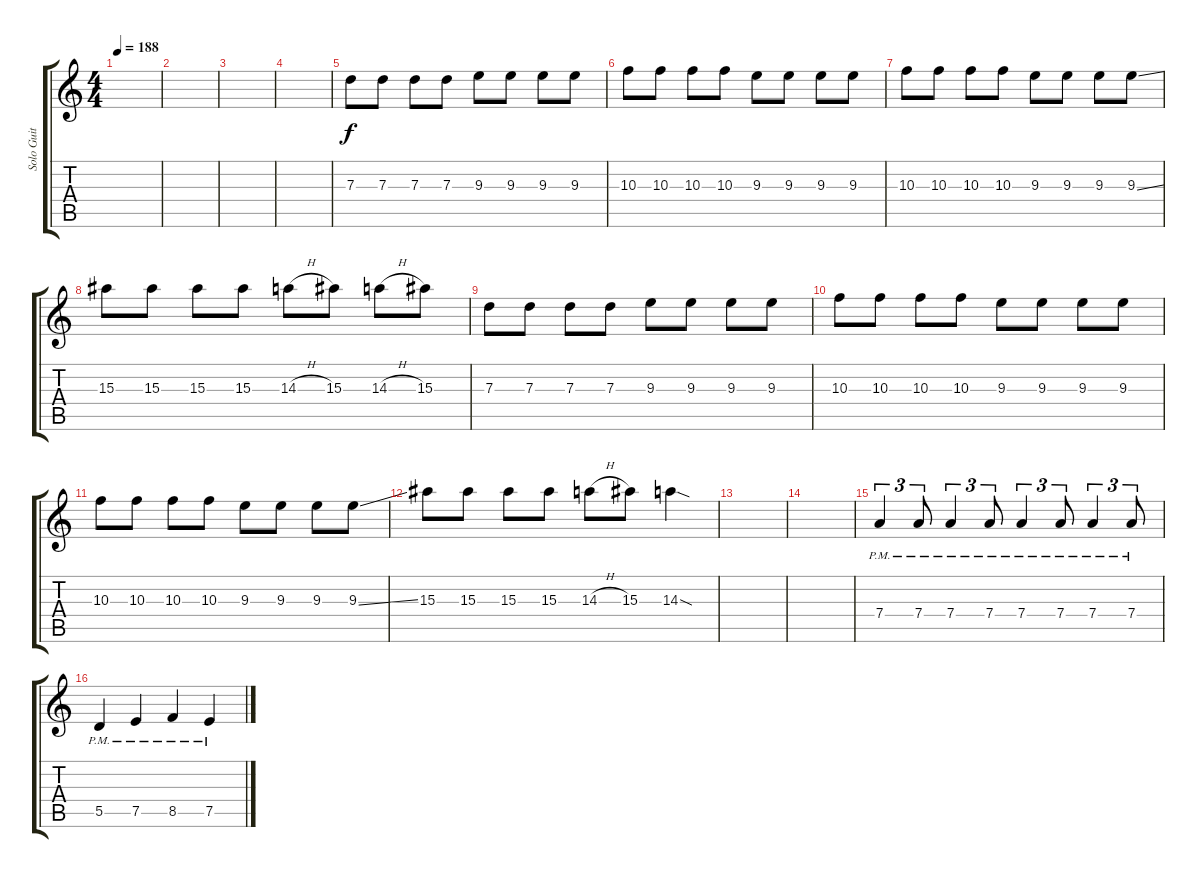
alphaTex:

\track ("Solo Guit" "Solo Guit") {instrument distortionguitar}
\staff {score tabs}
\tuning (E4 B3 G3 D3 A2 E2) {hide}
\ts (4 4)
\tempo 188
\clef g2
\ks c
|
|
|
|
7.3.8{dy f} 7.3.8 7.3.8 7.3.8 9.3.8 9.3.8 9.3.8 9.3.8 |
10.3.8 10.3.8 10.3.8 10.3.8 9.3.8 9.3.8 9.3.8 9.3.8 |
10.3.8 10.3.8 10.3.8 10.3.8 9.3.8 9.3.8 9.3.8 9.3{ss}.8 |
15.3.8 15.3.8 15.3.8 15.3.8 14.3{h}.8 15.3.8 14.3{h}.8 15.3.8 |
7.3.8 7.3.8 7.3.8 7.3.8 9.3.8 9.3.8 9.3.8 9.3.8 |
10.3.8 10.3.8 10.3.8 10.3.8 9.3.8 9.3.8 9.3.8 9.3.8 |
10.3.8 10.3.8 10.3.8 10.3.8 9.3.8 9.3.8 9.3.8 9.3{ss}.8 |
15.3.8 15.3.8 15.3.8 15.3.8 14.3{h}.8 15.3.8 14.3{sod}.4 |
|
|
7.4{pm}.4{tu (3 2)} 7.4{pm}.8{tu (3 2)} 7.4{pm}.4{tu (3 2)} 7.4{pm}.8{tu (3 2)} 7.4{pm}.4{tu (3 2)} 7.4{pm}.8{tu (3 2)} 7.4{pm}.4{tu (3 2)} 7.4{pm}.8{tu (3 2)} |
5.5{pm}.4 7.5{pm}.4 8.5{pm}.4 7.5{pm}.4
